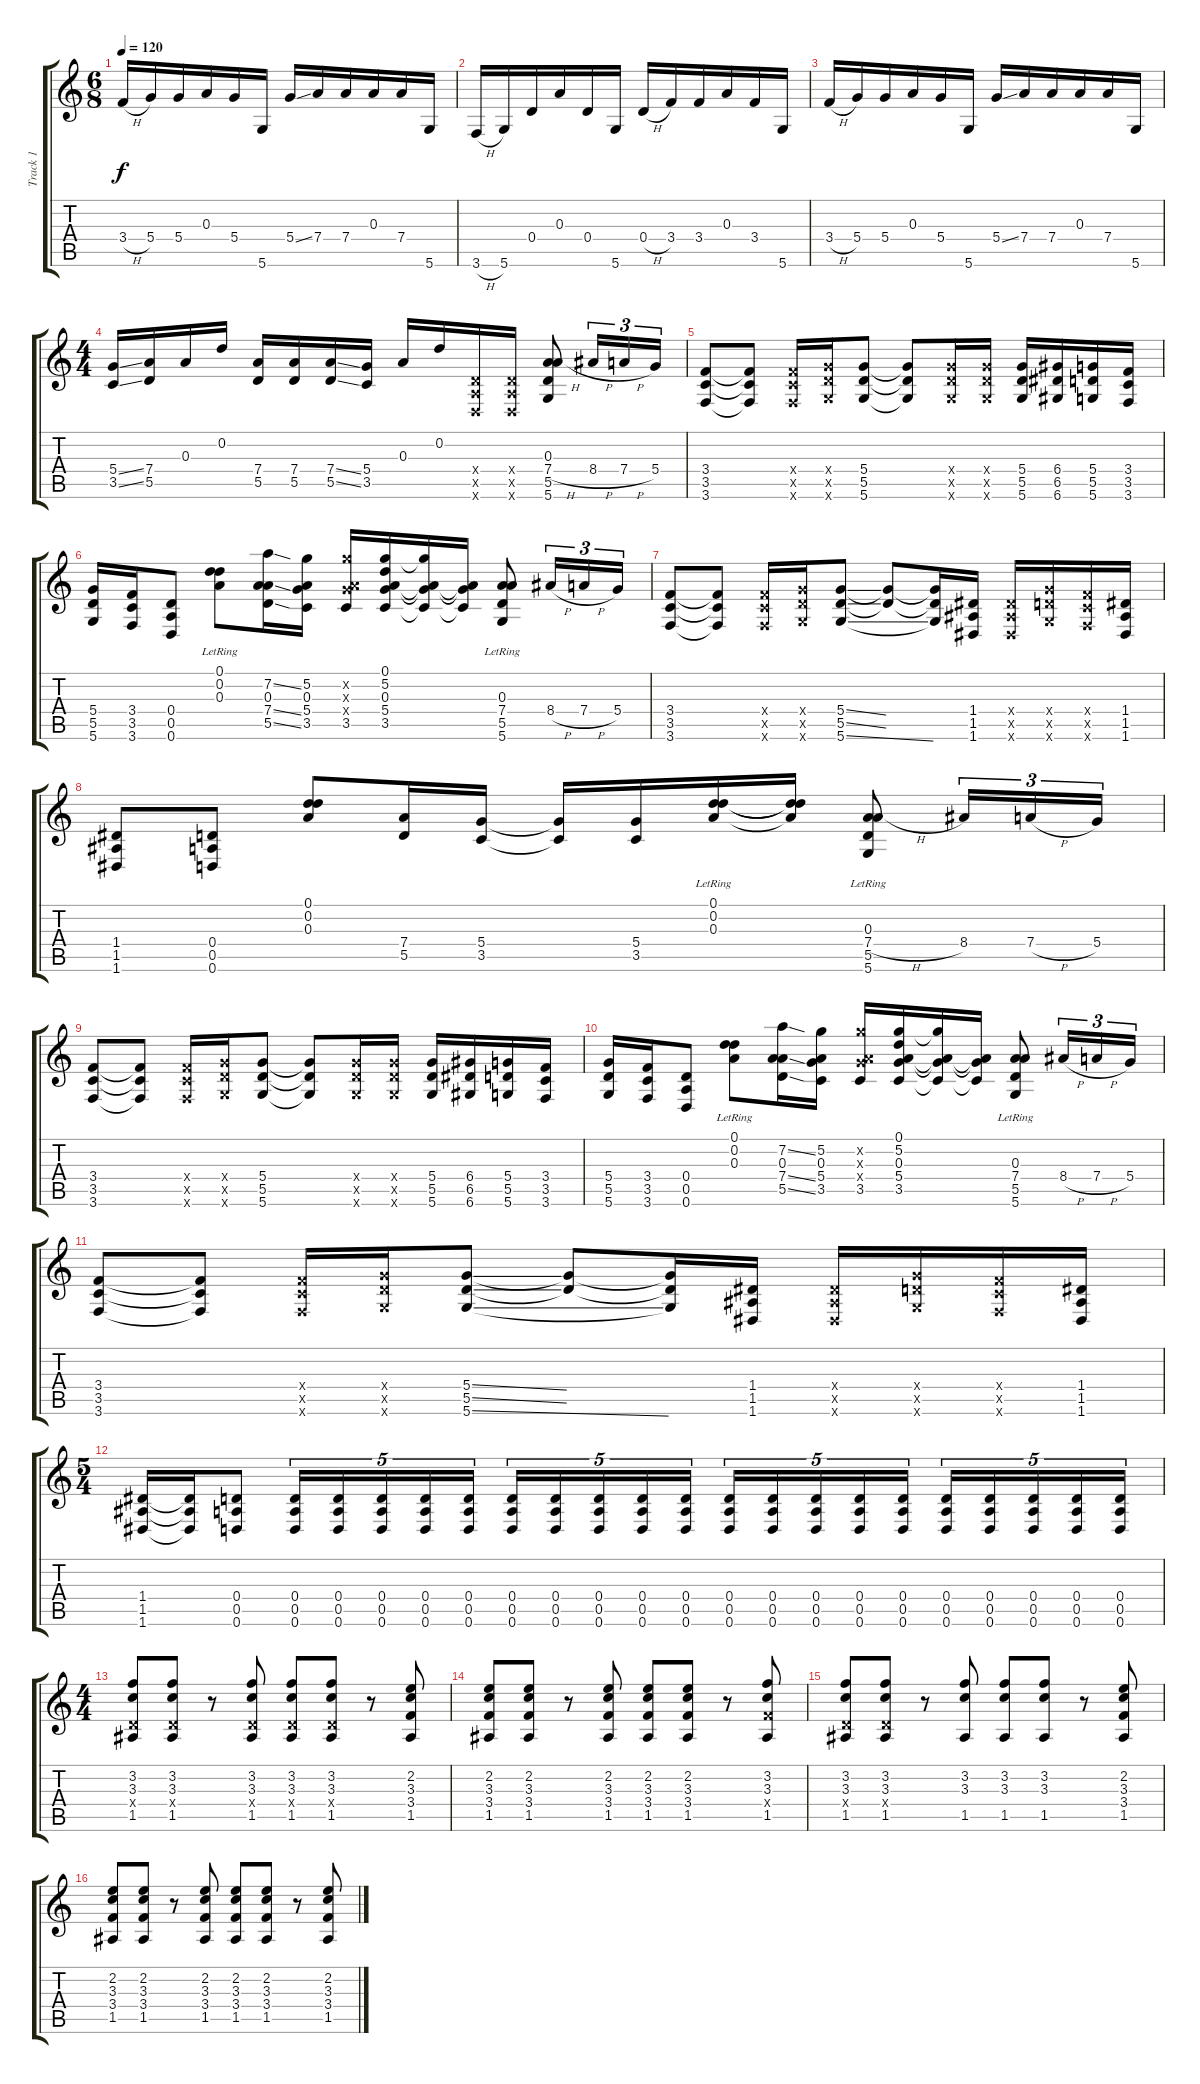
\track ("Track 1" "Track 1") {instrument overdrivenguitar}
\staff {score tabs}
\tuning (D4 D4 A3 D3 A2 D2) {hide}
\ts (6 8)
\tempo 120
\clef g2
\ks c
3.4{h}.16{dy f} 5.4.16 5.4.16 0.3.16 5.4.16 5.6.16 5.4{ss}.16 7.4.16 7.4.16 0.3.16 7.4.16 5.6.16 |
3.6{h}.16 5.6.16 0.4.16 0.3.16 0.4.16 5.6.16 0.4{h}.16 3.4.16 3.4.16 0.3.16 3.4.16 5.6.16 |
3.4{h}.16 5.4.16 5.4.16 0.3.16 5.4.16 5.6.16 5.4{ss}.16 7.4.16 7.4.16 0.3.16 7.4.16 5.6.16 |
\ts (4 4)
(5.4{ss} 3.5{ss}).16 (7.4 5.5).16 0.3.16 0.2.16 (7.4 5.5).16 (7.4 5.5).16 (7.4{ss} 5.5{ss}).16 (5.4 3.5).16 0.3.16 0.2.16 (0.4{x} 0.5{x} 0.6{x}).16 (0.4{x} 0.5{x} 0.6{x}).16 (0.3 7.4{h} 5.5 5.6).8 8.4{h}.16{tu (3 2)} 7.4{h}.16{tu (3 2)} 5.4.16{tu (3 2)} |
(3.4 3.5 3.6).8 (3.4{t} 3.5{t} 3.6{t}).8 (3.4{x} 3.5{x} 3.6{x}).16 (5.4{x} 5.5{x} 5.6{x}).16 (5.4 5.5 5.6).8 (5.4{t} 5.5{t} 5.6{t}).8 (5.4{x} 5.5{x} 5.6{x}).16 (5.4{x} 5.5{x} 5.6{x}).16 (5.4 5.5 5.6).16 (6.4 6.5 6.6).16 (5.4 5.5 5.6).16 (3.4 3.5 3.6).16 |
(5.4 5.5 5.6).16 (3.4 3.5 3.6).16 (0.4 0.5 0.6).8 (0.1{lr} 0.2{lr} 0.3{lr}).8 (7.2{ss} 0.3 7.4{ss} 5.5{ss}).16 (5.2 0.3 5.4 3.5).16 (5.2{x} 0.3{x} 5.4{x} 3.5).16 (0.1 5.2 0.3 5.4 3.5).16 (5.2{t} 0.3{t} 5.4{t} 3.5{t}).16 (0.3{t} 5.4{t} 3.5{t}).16 (0.3 7.4{lr} 5.5{lr} 5.6{lr}).8 8.4{h}.16{tu (3 2)} 7.4{h}.16{tu (3 2)} 5.4.16{tu (3 2)} |
(3.4 3.5 3.6).8 (3.4{t} 3.5{t} 3.6{t}).8 (3.4{x} 3.5{x} 3.6{x}).16 (5.4{x} 5.5{x} 5.6{x}).16 (5.4{ss} 5.5{ss} 5.6{ss}).8 (5.4{t} 5.5{t}).8 (5.4{t} 5.5{t} 5.6{t}).16 (1.4 1.5 1.6).16 (1.4{x} 1.5{x} 1.6{x}).16 (5.4{x} 5.5{x} 5.6{x}).16 (3.4{x} 3.5{x} 3.6{x}).16 (1.4 1.5 1.6).16 |
(1.4 1.5 1.6).8 (0.4 0.5 0.6).8 (0.1 0.2 0.3).8 (7.4 5.5).16 (5.4 3.5).16 (5.4{t} 3.5{t}).16 (5.4 3.5).16 (0.1{lr} 0.2{lr} 0.3{lr}).16 (0.1{t} 0.2{t} 0.3{t}).16 (0.3{lr} 7.4{h} 5.5{lr} 5.6{lr}).8 8.4.16{tu (3 2)} 7.4{h}.16{tu (3 2)} 5.4.16{tu (3 2)} |
(3.4 3.5 3.6).8 (3.4{t} 3.5{t} 3.6{t}).8 (3.4{x} 3.5{x} 3.6{x}).16 (5.4{x} 5.5{x} 5.6{x}).16 (5.4 5.5 5.6).8 (5.4{t} 5.5{t} 5.6{t}).8 (5.4{x} 5.5{x} 5.6{x}).16 (5.4{x} 5.5{x} 5.6{x}).16 (5.4 5.5 5.6).16 (6.4 6.5 6.6).16 (5.4 5.5 5.6).16 (3.4 3.5 3.6).16 |
(5.4 5.5 5.6).16 (3.4 3.5 3.6).16 (0.4 0.5 0.6).8 (0.1{lr} 0.2{lr} 0.3{lr}).8 (7.2{ss} 0.3 7.4{ss} 5.5{ss}).16 (5.2 0.3 5.4 3.5).16 (5.2{x} 0.3{x} 5.4{x} 3.5).16 (0.1 5.2 0.3 5.4 3.5).16 (5.2{t} 0.3{t} 5.4{t} 3.5{t}).16 (0.3{t} 5.4{t} 3.5{t}).16 (0.3 7.4{lr} 5.5{lr} 5.6{lr}).8 8.4{h}.16{tu (3 2)} 7.4{h}.16{tu (3 2)} 5.4.16{tu (3 2)} |
(3.4 3.5 3.6).8 (3.4{t} 3.5{t} 3.6{t}).8 (3.4{x} 3.5{x} 3.6{x}).16 (5.4{x} 5.5{x} 5.6{x}).16 (5.4{ss} 5.5{ss} 5.6{ss}).8 (5.4{t} 5.5{t}).8 (5.4{t} 5.5{t} 5.6{t}).16 (1.4 1.5 1.6).16 (1.4{x} 1.5{x} 1.6{x}).16 (5.4{x} 5.5{x} 5.6{x}).16 (3.4{x} 3.5{x} 3.6{x}).16 (1.4 1.5 1.6).16 |
\ts (5 4)
(1.4 1.5 1.6).16 (1.4{t} 1.5{t} 1.6{t}).16 (0.4 0.5 0.6).8 (0.4 0.5 0.6).16{tu (5 4)} (0.4 0.5 0.6).16{tu (5 4)} (0.4 0.5 0.6).16{tu (5 4)} (0.4 0.5 0.6).16{tu (5 4)} (0.4 0.5 0.6).16{tu (5 4)} (0.4 0.5 0.6).16{tu (5 4)} (0.4 0.5 0.6).16{tu (5 4)} (0.4 0.5 0.6).16{tu (5 4)} (0.4 0.5 0.6).16{tu (5 4)} (0.4 0.5 0.6).16{tu (5 4)} (0.4 0.5 0.6).16{tu (5 4)} (0.4 0.5 0.6).16{tu (5 4)} (0.4 0.5 0.6).16{tu (5 4)} (0.4 0.5 0.6).16{tu (5 4)} (0.4 0.5 0.6).16{tu (5 4)} (0.4 0.5 0.6).16{tu (5 4)} (0.4 0.5 0.6).16{tu (5 4)} (0.4 0.5 0.6).16{tu (5 4)} (0.4 0.5 0.6).16{tu (5 4)} (0.4 0.5 0.6).16{tu (5 4)} |
\ts (4 4)
(3.2 3.3 0.4{x} 1.5).8 (3.2 3.3 0.4{x} 1.5).8 r.8 (3.2 3.3 0.4{x} 1.5).8 (3.2 3.3 0.4{x} 1.5).8 (3.2 3.3 0.4{x} 1.5).8 r.8 (2.2 3.3 3.4 1.5).8 |
(2.2 3.3 3.4 1.5).8 (2.2 3.3 3.4 1.5).8 r.8 (2.2 3.3 3.4 1.5).8 (2.2 3.3 3.4 1.5).8 (2.2 3.3 3.4 1.5).8 r.8 (3.2 3.3 3.4{x} 1.5).8 |
(3.2 3.3 0.4{x} 1.5).8 (3.2 3.3 0.4{x} 1.5).8 r.8 (3.2 3.3 1.5).8 (3.2 3.3 1.5).8 (3.2 3.3 1.5).8 r.8 (2.2 3.3 3.4 1.5).8 |
(2.2 3.3 3.4 1.5).8 (2.2 3.3 3.4 1.5).8 r.8 (2.2 3.3 3.4 1.5).8 (2.2 3.3 3.4 1.5).8 (2.2 3.3 3.4 1.5).8 r.8 (2.2 3.3 3.4 1.5).8
